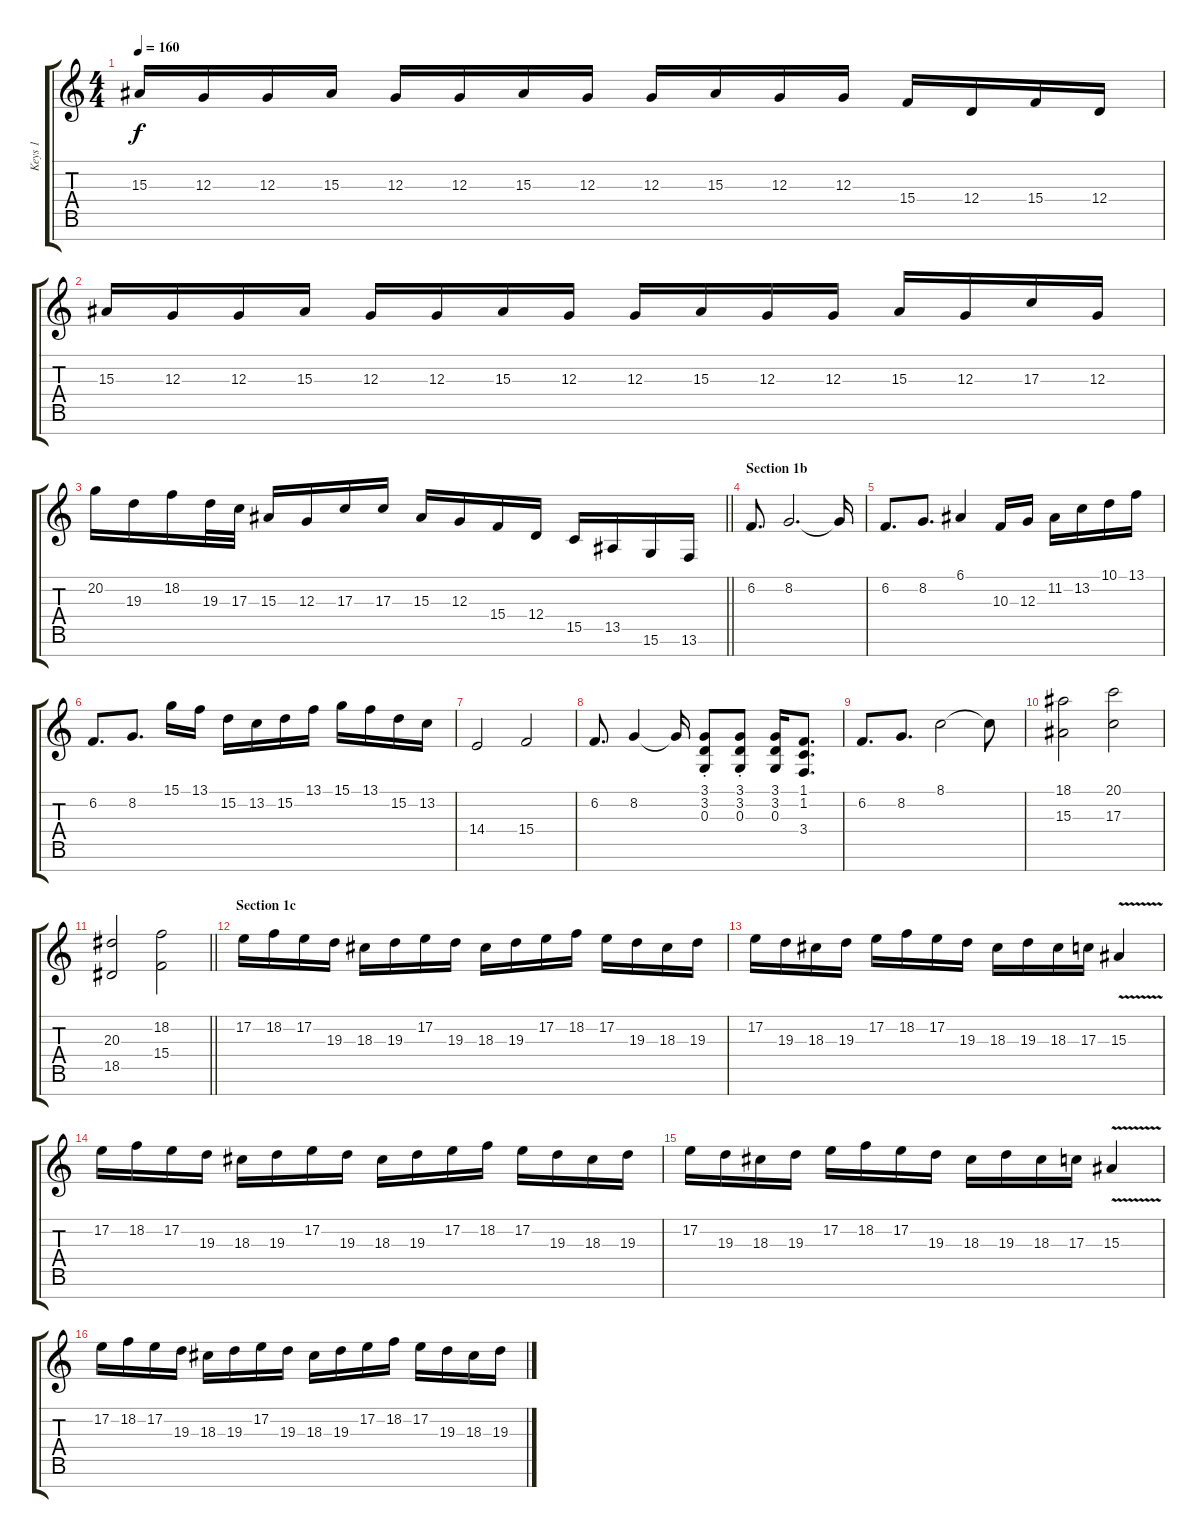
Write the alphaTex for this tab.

\track ("Keys 1" "Keys 1") {instrument xylophone}
\staff {score tabs}
\tuning (E4 B3 G3 D3 A2 E2 B1) {hide}
\ts (4 4)
\tempo 160
\clef g2
\ks c
15.3.16{dy f} 12.3.16 12.3.16 15.3.16 12.3.16 12.3.16 15.3.16 12.3.16 12.3.16 15.3.16 12.3.16 12.3.16 15.4.16 12.4.16 15.4.16 12.4.16 |
15.3.16 12.3.16 12.3.16 15.3.16 12.3.16 12.3.16 15.3.16 12.3.16 12.3.16 15.3.16 12.3.16 12.3.16 15.3.16 12.3.16 17.3.16 12.3.16 |
\barLineRight lightlight
20.2.16 19.3.16 18.2.16 19.3.32 17.3.32 15.3.16 12.3.16 17.3.16 17.3.16 15.3.16 12.3.16 15.4.16 12.4.16 15.5.16 13.5.16 15.6.16 13.6.16 |
\section ("" "Section 1b")
6.2.8{d volume 16 instrument electricpiano2} 8.2.2{d} 8.2{t}.16 |
6.2.8{d} 8.2.8{d} 6.1.4 10.3.16 12.3.16 11.2.16 13.2.16 10.1.16 13.1.16 |
6.2.8{d} 8.2.8{d} 15.1.16 13.1.16 15.2.16 13.2.16 15.2.16 13.1.16 15.1.16 13.1.16 15.2.16 13.2.16 |
14.4.2 15.4.2 |
6.2.8{d} 8.2.4 8.2{t}.16 (3.1{st} 3.2{st} 0.3{st}).8 (3.1{st} 3.2{st} 0.3{st}).8 (3.1 3.2 0.3).16 (1.1 1.2 3.4).8{d} |
6.2.8{d} 8.2.8{d} 8.1.2 8.1{t}.8 |
(18.1 15.3).2 (20.1 17.3).2 |
\barLineRight lightlight
(20.3 18.5).2 (18.2 15.4).2 |
\section ("" "Section 1c")
17.2.16{instrument honkytonkpiano} 18.2.16 17.2.16 19.3.16 18.3.16 19.3.16 17.2.16 19.3.16 18.3.16 19.3.16 17.2.16 18.2.16 17.2.16 19.3.16 18.3.16 19.3.16 |
17.2.16 19.3.16 18.3.16 19.3.16 17.2.16 18.2.16 17.2.16 19.3.16 18.3.16 19.3.16 18.3.16 17.3.16 15.3{v}.4 |
17.2.16 18.2.16 17.2.16 19.3.16 18.3.16 19.3.16 17.2.16 19.3.16 18.3.16 19.3.16 17.2.16 18.2.16 17.2.16 19.3.16 18.3.16 19.3.16 |
17.2.16 19.3.16 18.3.16 19.3.16 17.2.16 18.2.16 17.2.16 19.3.16 18.3.16 19.3.16 18.3.16 17.3.16 15.3{v}.4 |
17.2.16 18.2.16 17.2.16 19.3.16 18.3.16 19.3.16 17.2.16 19.3.16 18.3.16 19.3.16 17.2.16 18.2.16 17.2.16 19.3.16 18.3.16 19.3.16
